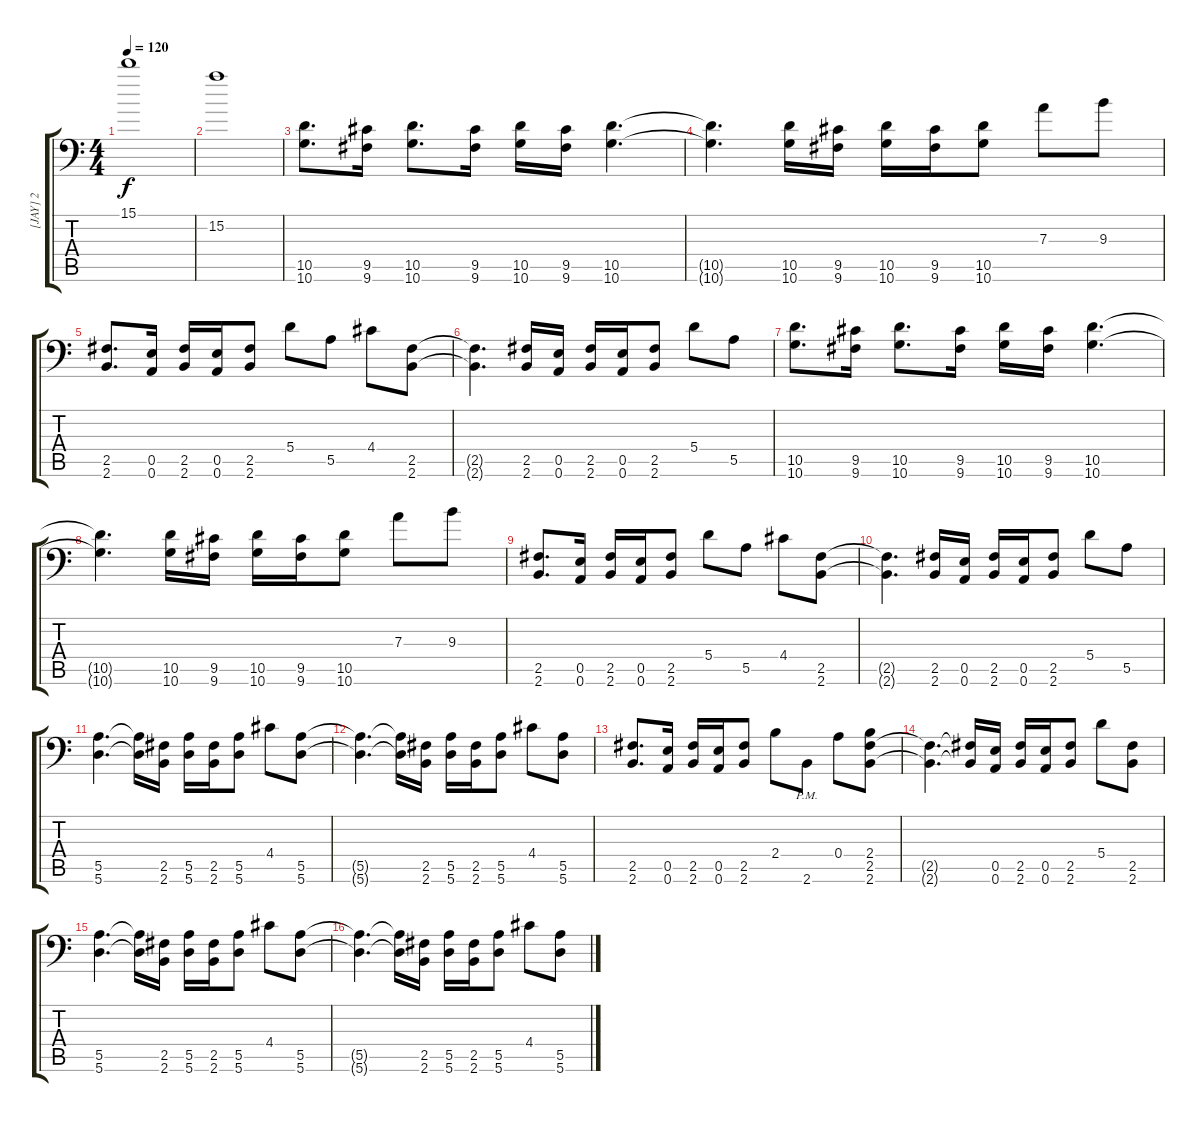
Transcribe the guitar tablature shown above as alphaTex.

\track ("[JAY] 2" "[JAY] 2") {instrument distortionguitar}
\staff {score tabs}
\tuning (B3 Gb3 D3 A2 E2 A1) {hide}
\ts (4 4)
\tempo 120
\clef f4
\ks c
15.1.1{dy f} |
15.2.1 |
(10.5 10.6).8{d volume 13 instrument distortionguitar} (9.5 9.6).16 (10.5 10.6).8{d} (9.5 9.6).16 (10.5 10.6).16 (9.5 9.6).16 (10.5 10.6).4{d} |
(10.5{t} 10.6{t}).4{d} (10.5 10.6).16 (9.5 9.6).16 (10.5 10.6).16 (9.5 9.6).16 (10.5 10.6).8 7.3.8 9.3.8 |
(2.5 2.6).8{d} (0.5 0.6).16 (2.5 2.6).16 (0.5 0.6).16 (2.5 2.6).8 5.4.8 5.5.8 4.4.8 (2.5 2.6).8 |
(2.5{t} 2.6{t}).4{d} (2.5 2.6).16 (0.5 0.6).16 (2.5 2.6).16 (0.5 0.6).16 (2.5 2.6).8 5.4.8 5.5.8 |
(10.5 10.6).8{d} (9.5 9.6).16 (10.5 10.6).8{d} (9.5 9.6).16 (10.5 10.6).16 (9.5 9.6).16 (10.5 10.6).4{d} |
(10.5{t} 10.6{t}).4{d} (10.5 10.6).16 (9.5 9.6).16 (10.5 10.6).16 (9.5 9.6).16 (10.5 10.6).8 7.3.8 9.3.8 |
(2.5 2.6).8{d} (0.5 0.6).16 (2.5 2.6).16 (0.5 0.6).16 (2.5 2.6).8 5.4.8 5.5.8 4.4.8 (2.5 2.6).8 |
(2.5{t} 2.6{t}).4{d} (2.5 2.6).16 (0.5 0.6).16 (2.5 2.6).16 (0.5 0.6).16 (2.5 2.6).8 5.4.8 5.5.8 |
(5.5 5.6).4{d} (5.5{t} 5.6{t}).16 (2.5 2.6).16 (5.5 5.6).16 (2.5 2.6).16 (5.5 5.6).8 4.4.8 (5.5 5.6).8 |
(5.5{t} 5.6{t}).4{d} (5.5{t} 5.6{t}).16 (2.5 2.6).16 (5.5 5.6).16 (2.5 2.6).16 (5.5 5.6).8 4.4.8 (5.5 5.6).8 |
(2.5 2.6).8{d} (0.5 0.6).16 (2.5 2.6).16 (0.5 0.6).16 (2.5 2.6).8 2.4.8 2.6{pm}.8 0.4.8 (2.4 2.5 2.6).8 |
(2.5{t} 2.6{t}).4{d} (2.5{t} 2.6{t}).16 (0.5 0.6).16 (2.5 2.6).16 (0.5 0.6).16 (2.5 2.6).8 5.4.8 (2.5 2.6).8 |
(5.5 5.6).4{d} (5.5{t} 5.6{t}).16 (2.5 2.6).16 (5.5 5.6).16 (2.5 2.6).16 (5.5 5.6).8 4.4.8 (5.5 5.6).8 |
(5.5{t} 5.6{t}).4{d} (5.5{t} 5.6{t}).16 (2.5 2.6).16 (5.5 5.6).16 (2.5 2.6).16 (5.5 5.6).8 4.4.8 (5.5 5.6).8
